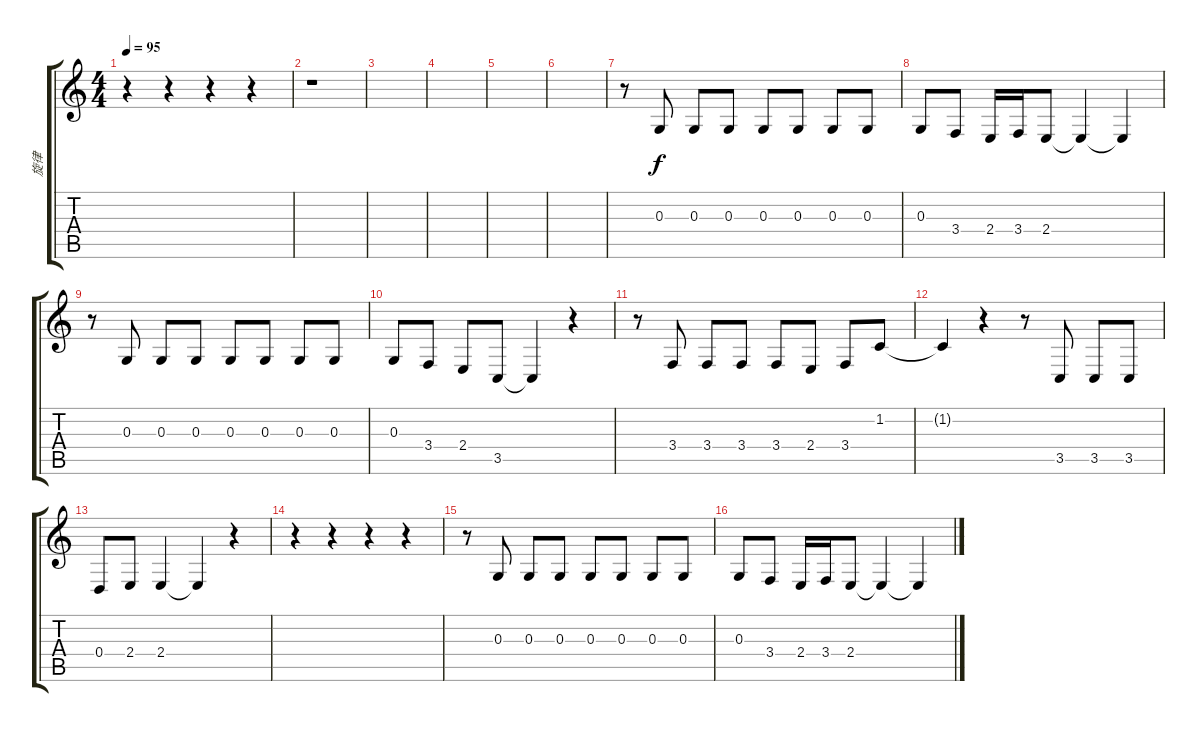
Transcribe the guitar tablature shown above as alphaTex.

\track ("旋律" "旋律") {instrument sopranosax}
\staff {score tabs}
\tuning (E4 B3 G3 D3 A2 E2) {hide}
\ts (4 4)
\tempo 95
\clef g2
\ks c
r.4{dy f instrument sopranosax} r.4 r.4 r.4 |
r.1 |
|
|
|
|
r.8 0.3.8 0.3.8 0.3.8 0.3.8 0.3.8 0.3.8 0.3.8 |
0.3.8 3.4.8 2.4.16 3.4.16 2.4.8 2.4{t}.4 2.4{t}.4 |
r.8 0.3.8 0.3.8 0.3.8 0.3.8 0.3.8 0.3.8 0.3.8 |
0.3.8 3.4.8 2.4.8 3.5.8 3.5{t}.4 r.4 |
r.8 3.4.8 3.4.8 3.4.8 3.4.8 2.4.8 3.4.8 1.2.8 |
1.2{t}.4 r.4 r.8 3.5.8 3.5.8 3.5.8 |
0.4.8 2.4.8 2.4.4 2.4{t}.4 r.4 |
r.4 r.4 r.4 r.4 |
r.8 0.3.8 0.3.8 0.3.8 0.3.8 0.3.8 0.3.8 0.3.8 |
0.3.8 3.4.8 2.4.16 3.4.16 2.4.8 2.4{t}.4 2.4{t}.4
